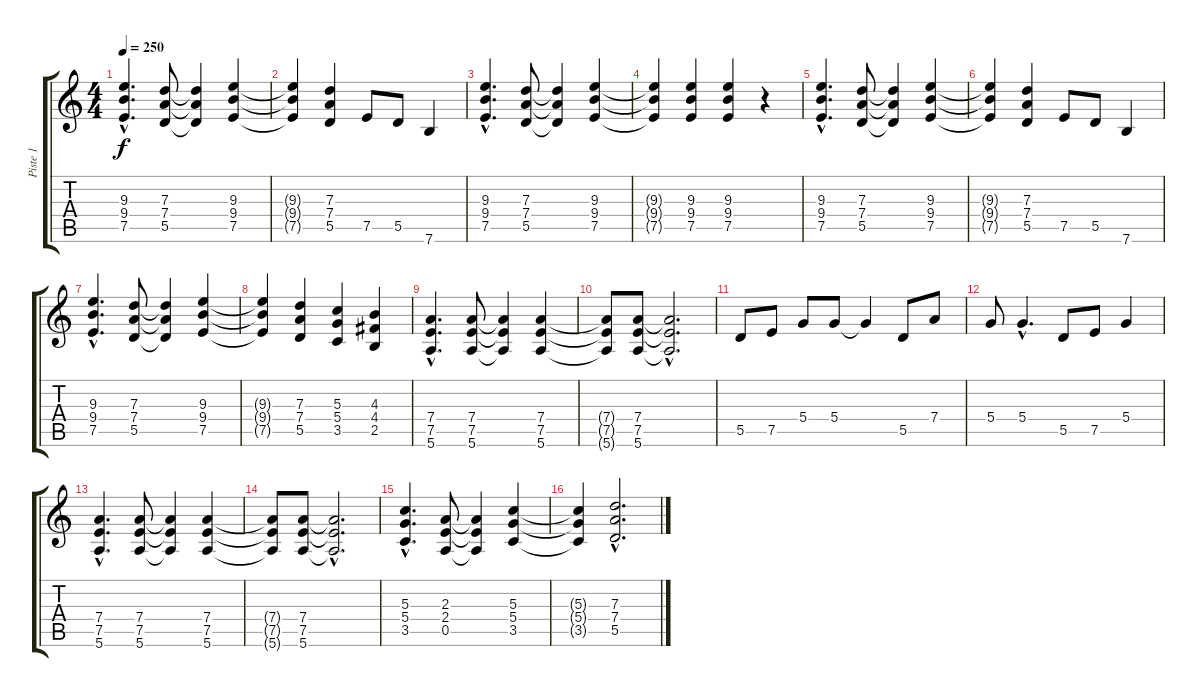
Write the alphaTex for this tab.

\track ("Piste 1" "Piste 1") {instrument distortionguitar}
\staff {score tabs}
\tuning (E4 B3 G3 D3 A2 E2) {hide}
\ts (4 4)
\tempo 250
\clef g2
\ks c
(9.3{hac} 9.4{hac} 7.5{hac}).4{d dy f} (7.3 7.4 5.5).8 (7.3{t} 7.4{t} 5.5{t}).4 (9.3 9.4 7.5).4 |
(9.3{t} 9.4{t} 7.5{t}).4 (7.3 7.4 5.5).4 7.5.8 5.5.8 7.6.4 |
(9.3{hac} 9.4{hac} 7.5{hac}).4{d} (7.3 7.4 5.5).8 (7.3{t} 7.4{t} 5.5{t}).4 (9.3 9.4 7.5).4 |
(9.3{t} 9.4{t} 7.5{t}).4 (9.3 9.4 7.5).4 (9.3 9.4 7.5).4 r.4 |
(9.3{hac} 9.4{hac} 7.5{hac}).4{d} (7.3 7.4 5.5).8 (7.3{t} 7.4{t} 5.5{t}).4 (9.3 9.4 7.5).4 |
(9.3{t} 9.4{t} 7.5{t}).4 (7.3 7.4 5.5).4 7.5.8 5.5.8 7.6.4 |
(9.3{hac} 9.4{hac} 7.5{hac}).4{d} (7.3 7.4 5.5).8 (7.3{t} 7.4{t} 5.5{t}).4 (9.3 9.4 7.5).4 |
(9.3{t} 9.4{t} 7.5{t}).4 (7.3 7.4 5.5).4 (5.3 5.4 3.5).4 (4.3 4.4 2.5).4 |
(7.4{hac} 7.5{hac} 5.6{hac}).4{d} (7.4 7.5 5.6).8 (7.4{t} 7.5{t} 5.6{t}).4 (7.4 7.5 5.6).4 |
(7.4{t} 7.5{t} 5.6{t}).8 (7.4 7.5 5.6).8 (7.4{hac t} 7.5{hac t} 5.6{hac t}).2{d} |
5.5.8 7.5.8 5.4.8 5.4.8 5.4{t}.4 5.5.8 7.4.8 |
5.4.8 5.4{hac}.4{d} 5.5.8 7.5.8 5.4.4 |
(7.4{hac} 7.5{hac} 5.6{hac}).4{d} (7.4 7.5 5.6).8 (7.4{t} 7.5{t} 5.6{t}).4 (7.4 7.5 5.6).4 |
(7.4{t} 7.5{t} 5.6{t}).8 (7.4 7.5 5.6).8 (7.4{hac t} 7.5{hac t} 5.6{hac t}).2{d} |
(5.3{hac} 5.4{hac} 3.5{hac}).4{d} (2.3 2.4 0.5).8 (2.3{t} 2.4{t} 0.5{t}).4 (5.3 5.4 3.5).4 |
(5.3{t} 5.4{t} 3.5{t}).4 (7.3{hac} 7.4{hac} 5.5{hac}).2{d}
